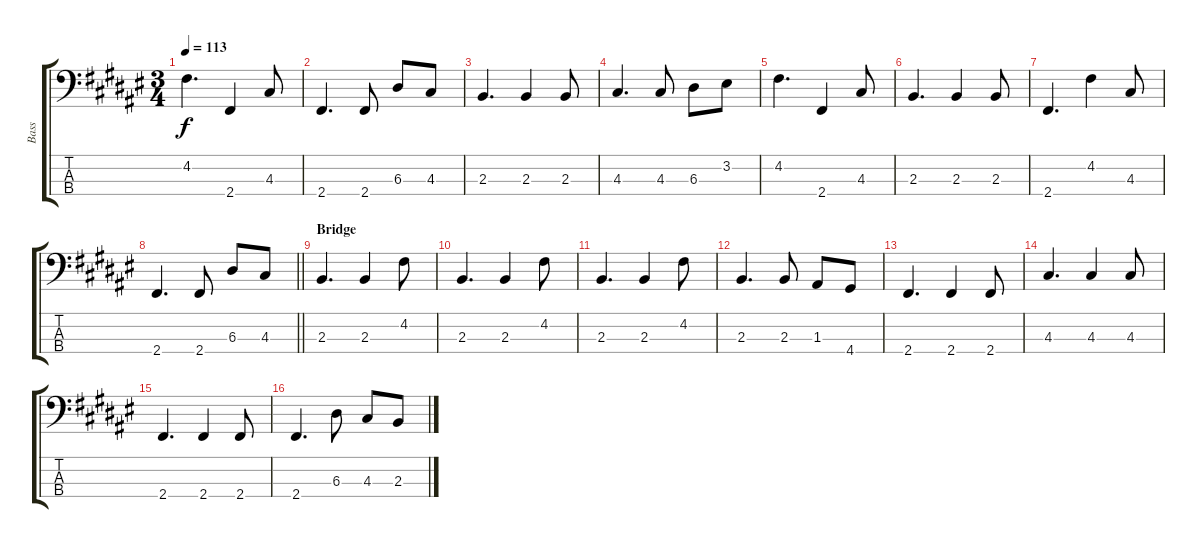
\track ("Bass" "Bass") {instrument electricbassfinger}
\staff {score tabs}
\tuning (G2 D2 A1 E1) {hide}
\ts (3 4)
\tempo 113
\clef f4
\ks f#
4.2.4{d dy f} 2.4.4 4.3.8 |
2.4.4{d} 2.4.8 6.3.8 4.3.8 |
2.3.4{d} 2.3.4 2.3.8 |
4.3.4{d} 4.3.8 6.3.8 3.2.8 |
4.2.4{d} 2.4.4 4.3.8 |
2.3.4{d} 2.3.4 2.3.8 |
2.4.4{d} 4.2.4 4.3.8 |
\barLineRight lightlight
2.4.4{d} 2.4.8 6.3.8 4.3.8 |
\section ("" "Bridge")
2.3.4{d} 2.3.4 4.2.8 |
2.3.4{d} 2.3.4 4.2.8 |
2.3.4{d} 2.3.4 4.2.8 |
2.3.4{d} 2.3.8 1.3.8 4.4.8 |
2.4.4{d} 2.4.4 2.4.8 |
4.3.4{d} 4.3.4 4.3.8 |
2.4.4{d} 2.4.4 2.4.8 |
2.4.4{d} 6.3.8 4.3.8 2.3.8
